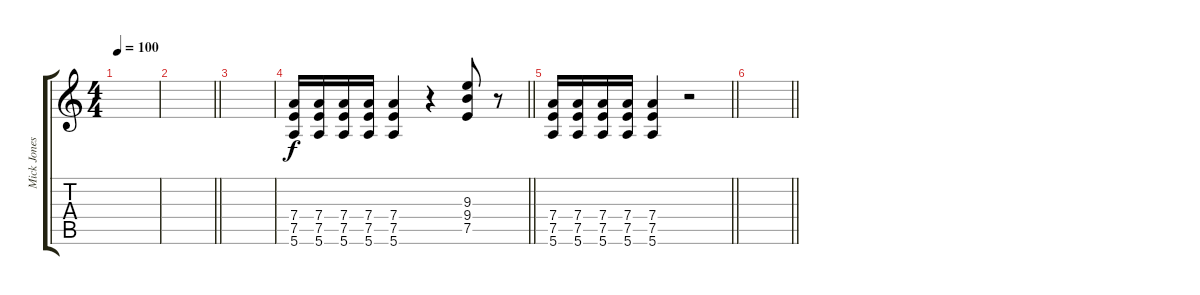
\track ("Mick Jones" "Mick Jones") {instrument overdrivenguitar}
\staff {score tabs}
\tuning (E4 B3 G3 D3 A2 E2) {hide}
\ts (4 4)
\tempo 100
\clef g2
\ks c
|
\barLineRight lightlight
|
|
\barLineRight lightlight
(7.4 7.5 5.6).16 (7.4 7.5 5.6).16 (7.4 7.5 5.6).16 (7.4 7.5 5.6).16 (7.4 7.5 5.6).4 r.4 (9.3 9.4 7.5).8 r.8 |
\barLineRight lightlight
(7.4 7.5 5.6).16 (7.4 7.5 5.6).16 (7.4 7.5 5.6).16 (7.4 7.5 5.6).16 (7.4 7.5 5.6).4 r.2 |
\barLineRight lightlight
